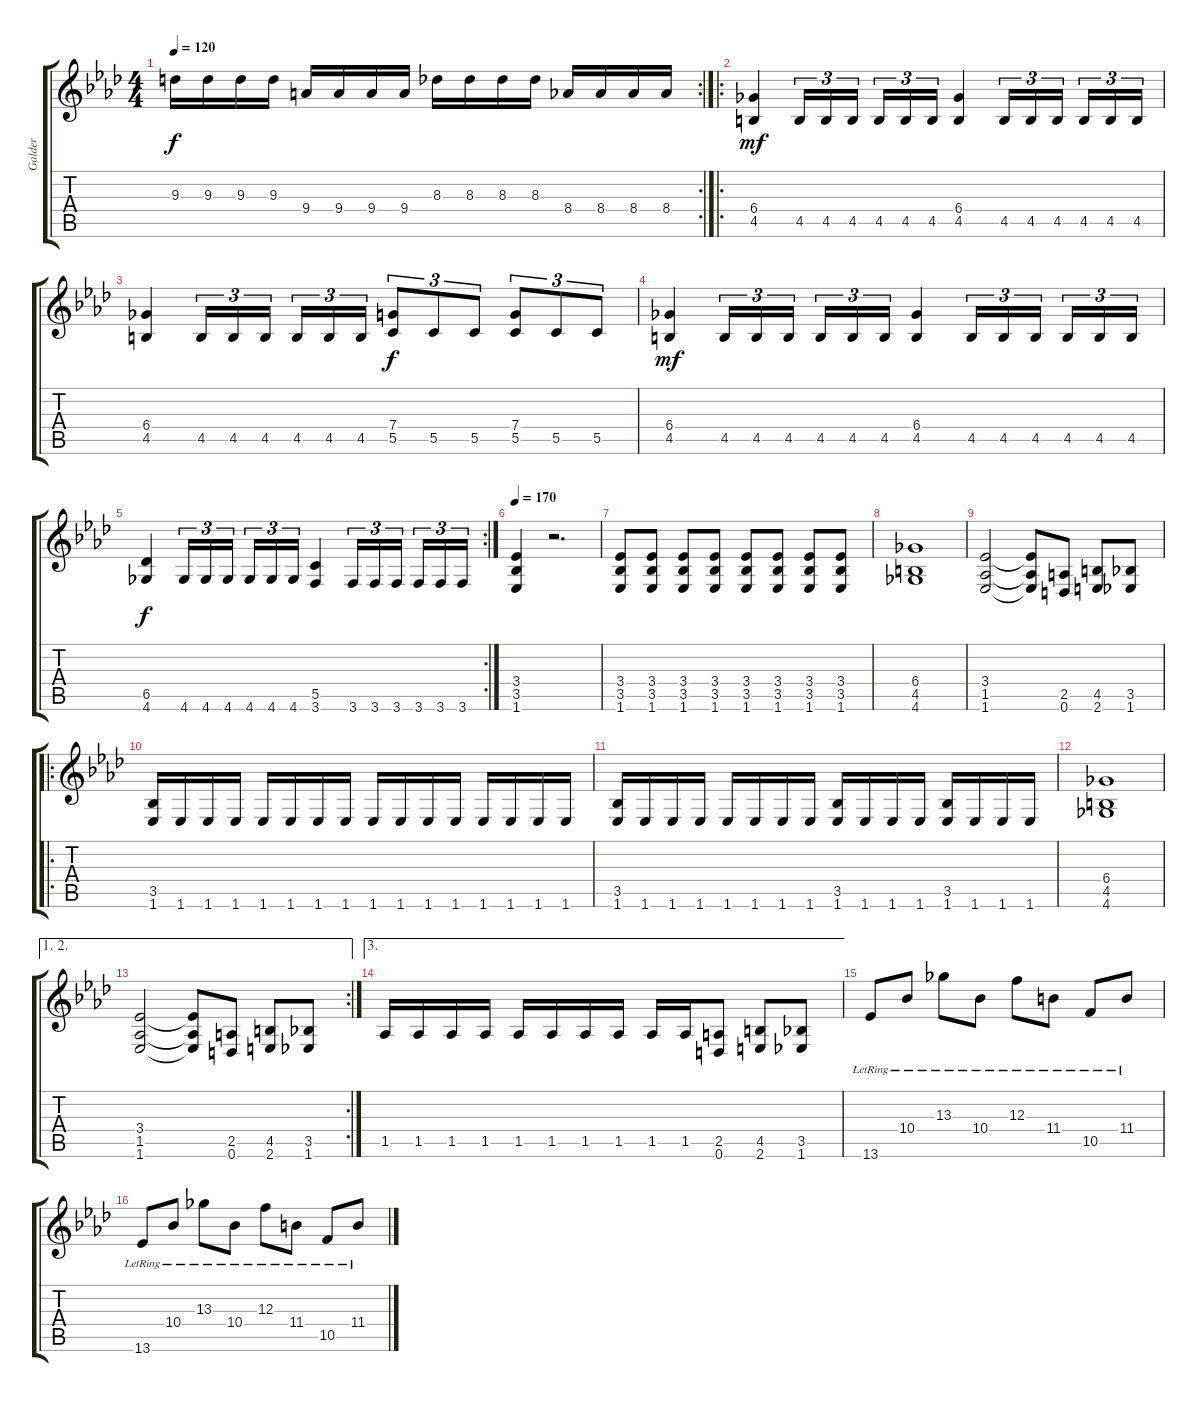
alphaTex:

\track ("Galder" "Galder") {instrument distortionguitar}
\staff {score tabs}
\tuning (D4 A3 F3 C3 G2 D2) {hide}
\rc 2
\ts (4 4)
\tempo 120
\clef g2
\ks ab
9.3.16{dy f} 9.3.16 9.3.16 9.3.16 9.4.16 9.4.16 9.4.16 9.4.16 8.3.16 8.3.16 8.3.16 8.3.16 8.4.16 8.4.16 8.4.16 8.4.16 |
\ro
(6.4 4.5).4{dy mf} 4.5.16{tu (3 2)} 4.5.16{tu (3 2)} 4.5.16{tu (3 2) beam splitsecondary} 4.5.16{tu (3 2)} 4.5.16{tu (3 2)} 4.5.16{tu (3 2)} (6.4 4.5).4 4.5.16{tu (3 2)} 4.5.16{tu (3 2)} 4.5.16{tu (3 2) beam splitsecondary} 4.5.16{tu (3 2)} 4.5.16{tu (3 2)} 4.5.16{tu (3 2)} |
(6.4 4.5).4 4.5.16{tu (3 2)} 4.5.16{tu (3 2)} 4.5.16{tu (3 2) beam splitsecondary} 4.5.16{tu (3 2)} 4.5.16{tu (3 2)} 4.5.16{tu (3 2)} (7.4 5.5).8{tu (3 2) dy f} 5.5.8{tu (3 2)} 5.5.8{tu (3 2)} (7.4 5.5).8{tu (3 2)} 5.5.8{tu (3 2)} 5.5.8{tu (3 2)} |
(6.4 4.5).4{dy mf} 4.5.16{tu (3 2)} 4.5.16{tu (3 2)} 4.5.16{tu (3 2) beam splitsecondary} 4.5.16{tu (3 2)} 4.5.16{tu (3 2)} 4.5.16{tu (3 2)} (6.4 4.5).4 4.5.16{tu (3 2)} 4.5.16{tu (3 2)} 4.5.16{tu (3 2) beam splitsecondary} 4.5.16{tu (3 2)} 4.5.16{tu (3 2)} 4.5.16{tu (3 2)} |
\rc 2
(6.5 4.6).4{dy f} 4.6.16{tu (3 2)} 4.6.16{tu (3 2)} 4.6.16{tu (3 2) beam splitsecondary} 4.6.16{tu (3 2)} 4.6.16{tu (3 2)} 4.6.16{tu (3 2)} (5.5 3.6).4 3.6.16{tu (3 2)} 3.6.16{tu (3 2)} 3.6.16{tu (3 2) beam splitsecondary} 3.6.16{tu (3 2)} 3.6.16{tu (3 2)} 3.6.16{tu (3 2)} |
\tempo 170
(3.4 3.5 1.6).4 r.2{d} |
(3.4 3.5 1.6).8 (3.4 3.5 1.6).8 (3.4 3.5 1.6).8 (3.4 3.5 1.6).8 (3.4 3.5 1.6).8 (3.4 3.5 1.6).8 (3.4 3.5 1.6).8 (3.4 3.5 1.6).8 |
(6.4 4.5 4.6).1 |
(3.4 1.5 1.6).2 (3.4{t} 1.5{t} 1.6{t}).8 (2.5 0.6).8 (4.5 2.6).8 (3.5 1.6).8 |
\ro
(3.5 1.6).16 1.6.16 1.6.16 1.6.16 1.6.16 1.6.16 1.6.16 1.6.16 1.6.16 1.6.16 1.6.16 1.6.16 1.6.16 1.6.16 1.6.16 1.6.16 |
(3.5 1.6).16 1.6.16 1.6.16 1.6.16 1.6.16 1.6.16 1.6.16 1.6.16 (3.5 1.6).16 1.6.16 1.6.16 1.6.16 (3.5 1.6).16 1.6.16 1.6.16 1.6.16 |
(6.4 4.5 4.6).1 |
\ae (1 2)
\rc 2
(3.4 1.5 1.6).2 (3.4{t} 1.5{t} 1.6{t}).8 (2.5 0.6).8 (4.5 2.6).8 (3.5 1.6).8 |
\ae 3
1.5.16 1.5.16 1.5.16 1.5.16 1.5.16 1.5.16 1.5.16 1.5.16 1.5.16 1.5.16 (2.5 0.6).8 (4.5 2.6).8 (3.5 1.6).8 |
13.6{lr}.8{volume 15} 10.4{lr}.8 13.3{lr}.8 10.4{lr}.8 12.3{lr}.8 11.4{lr}.8 10.5{lr}.8 11.4{lr}.8 |
13.6{lr}.8 10.4{lr}.8 13.3{lr}.8 10.4{lr}.8 12.3{lr}.8 11.4{lr}.8 10.5{lr}.8 11.4{lr}.8
